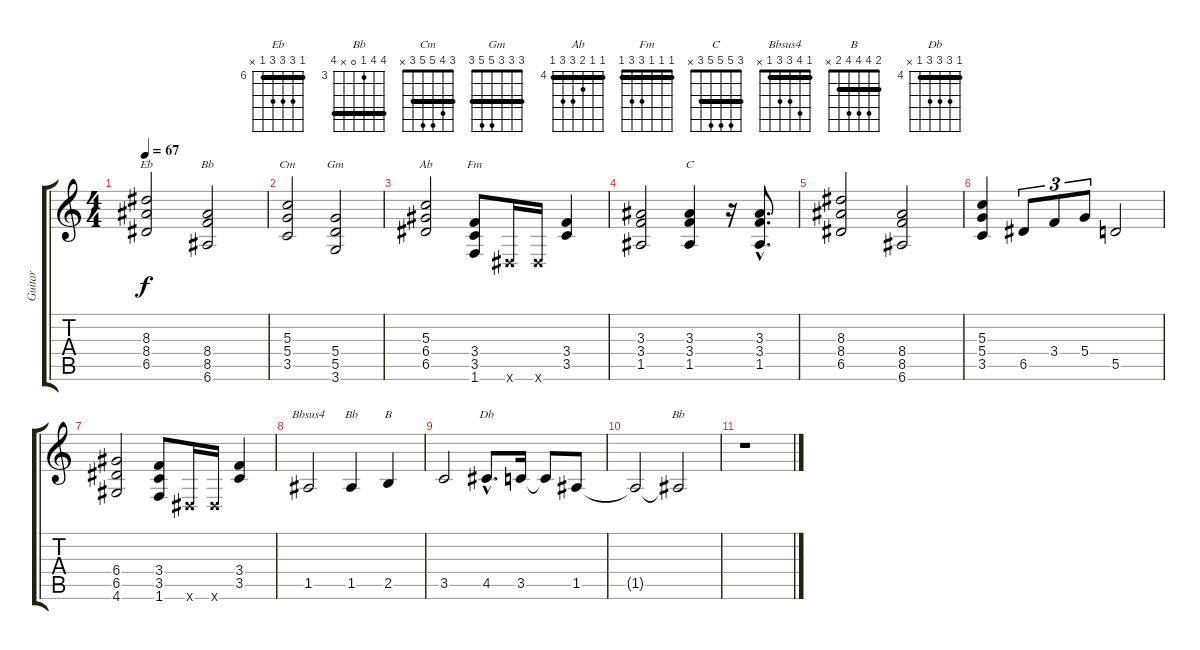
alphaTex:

\track ("Guitar" "Guitar") {instrument acousticguitarnylon}
\staff {score tabs}
\tuning (E4 B3 G3 D3 A2 E2) {hide}
\chord ("Eb" 6 8 8 8 6 x) {firstfret 6 barre 6}
\chord ("Bb" 6 6 7 8 8 6) {firstfret 6 barre 6}
\chord ("Cm" 3 4 5 5 3 x) {barre 3}
\chord ("Gm" 3 3 3 5 5 3) {barre 3}
\chord ("Ab" 4 4 5 6 6 4) {firstfret 4 barre 4}
\chord ("Fm" 1 1 1 3 3 1) {barre 1}
\chord ("C" 3 5 5 5 3 x) {barre 3}
\chord ("Bbsus4" 1 4 3 3 1 x) {barre 1}
\chord ("Bb" 1 3 3 3 1 x) {barre 1}
\chord ("B" 2 4 4 4 2 x) {barre 2}
\chord ("Db" 4 6 6 6 4 x) {firstfret 4 barre 4}
\chord ("Bb" 6 6 3 0 x 6) {firstfret 3 barre 6}
\ts (4 4)
\tempo 67
\clef g2
\ks c
(8.3 8.4 6.5).2{ch "Eb" dy f volume 16 balance 10 instrument overdrivenguitar} (8.4 8.5 6.6).2{ch "Bb"} |
(5.3 5.4 3.5).2{ch "Cm" volume 16 balance 10 instrument overdrivenguitar} (5.4 5.5 3.6).2{ch "Gm"} |
(5.3 6.4 6.5).2{ch "Ab" volume 16 balance 10 instrument overdrivenguitar} (3.4 3.5 1.6).8{ch "Fm"} -1.6{x}.16 -1.6{x}.16 (3.4 3.5).4 |
(3.3 3.4 1.5).2{volume 16 balance 10 instrument overdrivenguitar} (3.3 3.4 1.5).4{ch "C"} r.16 (3.3{hac} 3.4{hac} 1.5{hac}).8{d} |
(8.3 8.4 6.5).2{volume 16 balance 10 instrument overdrivenguitar} (8.4 8.5 6.6).2 |
(5.3 5.4 3.5).4{volume 16 balance 10 instrument overdrivenguitar} 6.5.8{tu (3 2)} 3.4.8{tu (3 2)} 5.4.8{tu (3 2)} 5.5.2 |
(6.4 6.5 4.6).2{volume 16 balance 10 instrument overdrivenguitar} (3.4 3.5 1.6).8 -1.6{x}.16 -1.6{x}.16 (3.4 3.5).4 |
1.5.2{ch "Bbsus4"} 1.5.4{ch "Bb"} 2.5.4{ch "B"} |
3.5.2 4.5{hac}.8{d ch "Db"} 3.5.16 3.5{t}.8 1.5.8 |
1.5{t}.2 1.5{t}.2{ch "Bb"} |
r.1
